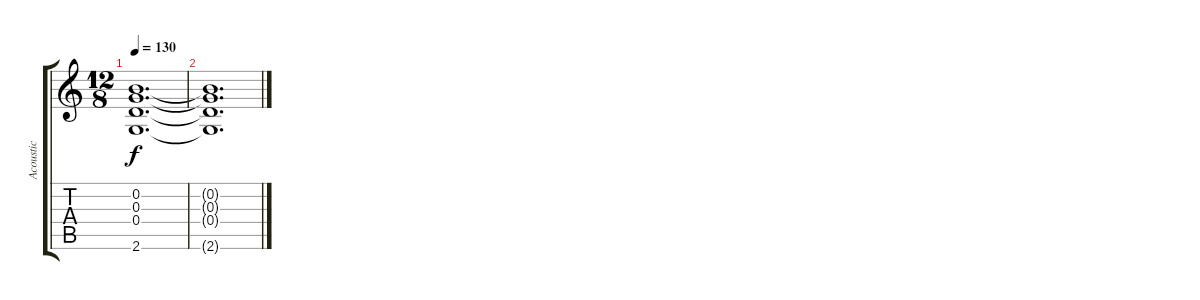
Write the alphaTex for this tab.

\track ("Acoustic" "Acoustic") {instrument acousticguitarsteel}
\staff {score tabs}
\tuning (E4 B3 G3 D3 A2 F2) {hide}
\ts (12 8)
\tempo 130
\clef g2
\ks c
(0.2{t} 0.3{t} 0.4{t} 2.6{t}).1{d dy f} |
(0.2{t} 0.3{t} 0.4{t} 2.6{t}).1{d}
